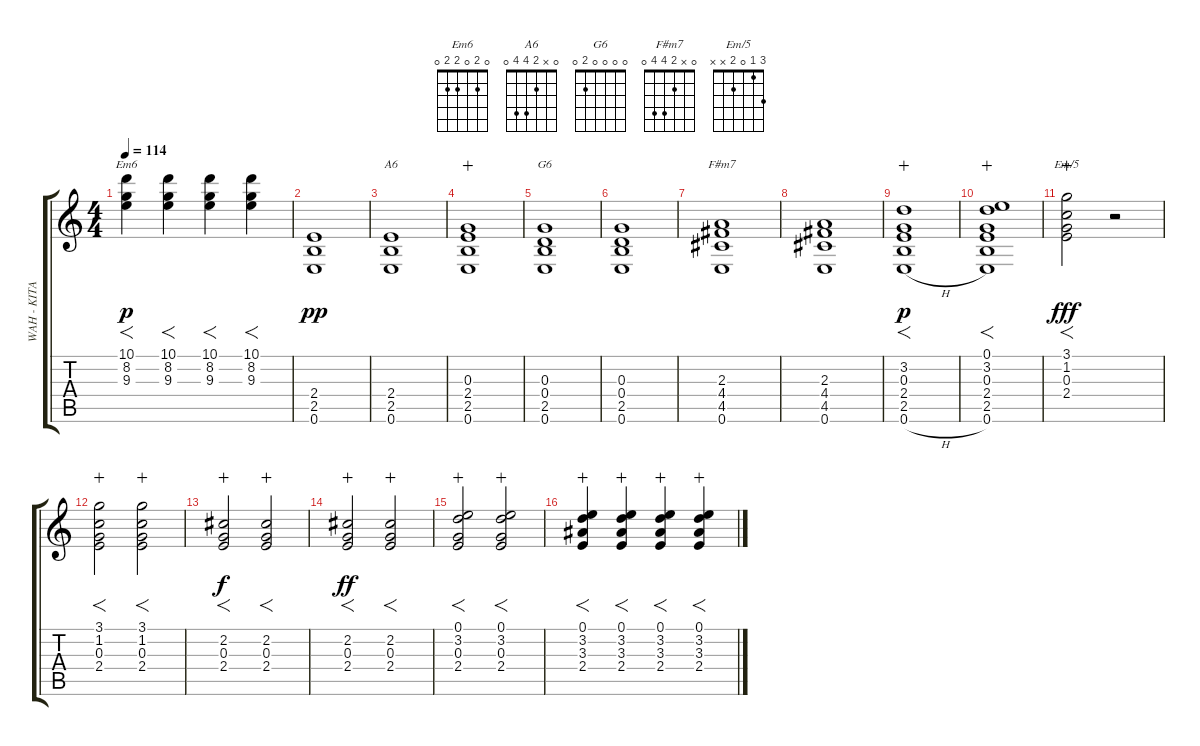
\track ("WAH - KITARA" "WAH - KITA") {instrument overdrivenguitar}
\staff {score tabs}
\tuning (E4 B3 G3 D3 A2 E2) {hide}
\chord ("Em6" 0 2 0 2 2 0)
\chord ("A6" 0 x 2 4 4 0)
\chord ("G6" 0 0 0 0 2 0)
\chord ("F#m7" 0 x 2 4 4 0)
\chord ("Em/5" 3 1 0 2 x x)
\ts (4 4)
\tempo 114
\clef g2
\ks c
(10.1 8.2 9.3).4{f ch "Em6" dy p} (10.1 8.2 9.3).4{f} (10.1 8.2 9.3).4{f} (10.1 8.2 9.3).4{f} |
(2.4 2.5 0.6).1{dy pp} |
(2.4 2.5 0.6).1{ch "A6"} |
(0.3 2.4 2.5 0.6).1{wahc} |
(0.3 0.4 2.5 0.6).1{ch "G6"} |
(0.3 0.4 2.5 0.6).1 |
(2.3 4.4 4.5 0.6).1{ch "F#m7"} |
(2.3 4.4 4.5 0.6).1 |
(3.2 0.3 2.4 2.5 0.6{h}).1{f dy p wahc} |
(0.1 3.2 0.3 2.4 2.5 0.6).1{f wahc} |
(3.1 1.2 0.3 2.4).2{f ch "Em/5" dy fff wahc} r.2 |
(3.1 1.2 0.3 2.4).2{f wahc} (3.1 1.2 0.3 2.4).2{f wahc} |
(2.2 0.3 2.4).2{f dy f wahc} (2.2 0.3 2.4).2{f wahc} |
(2.2 0.3 2.4).2{f dy ff wahc} (2.2 0.3 2.4).2{f wahc} |
(0.1 3.2 0.3 2.4).2{f wahc} (0.1 3.2 0.3 2.4).2{f wahc} |
(0.1 3.2 3.3 2.4).4{f wahc} (0.1 3.2 3.3 2.4).4{f wahc} (0.1 3.2 3.3 2.4).4{f wahc} (0.1 3.2 3.3 2.4).4{f wahc}
